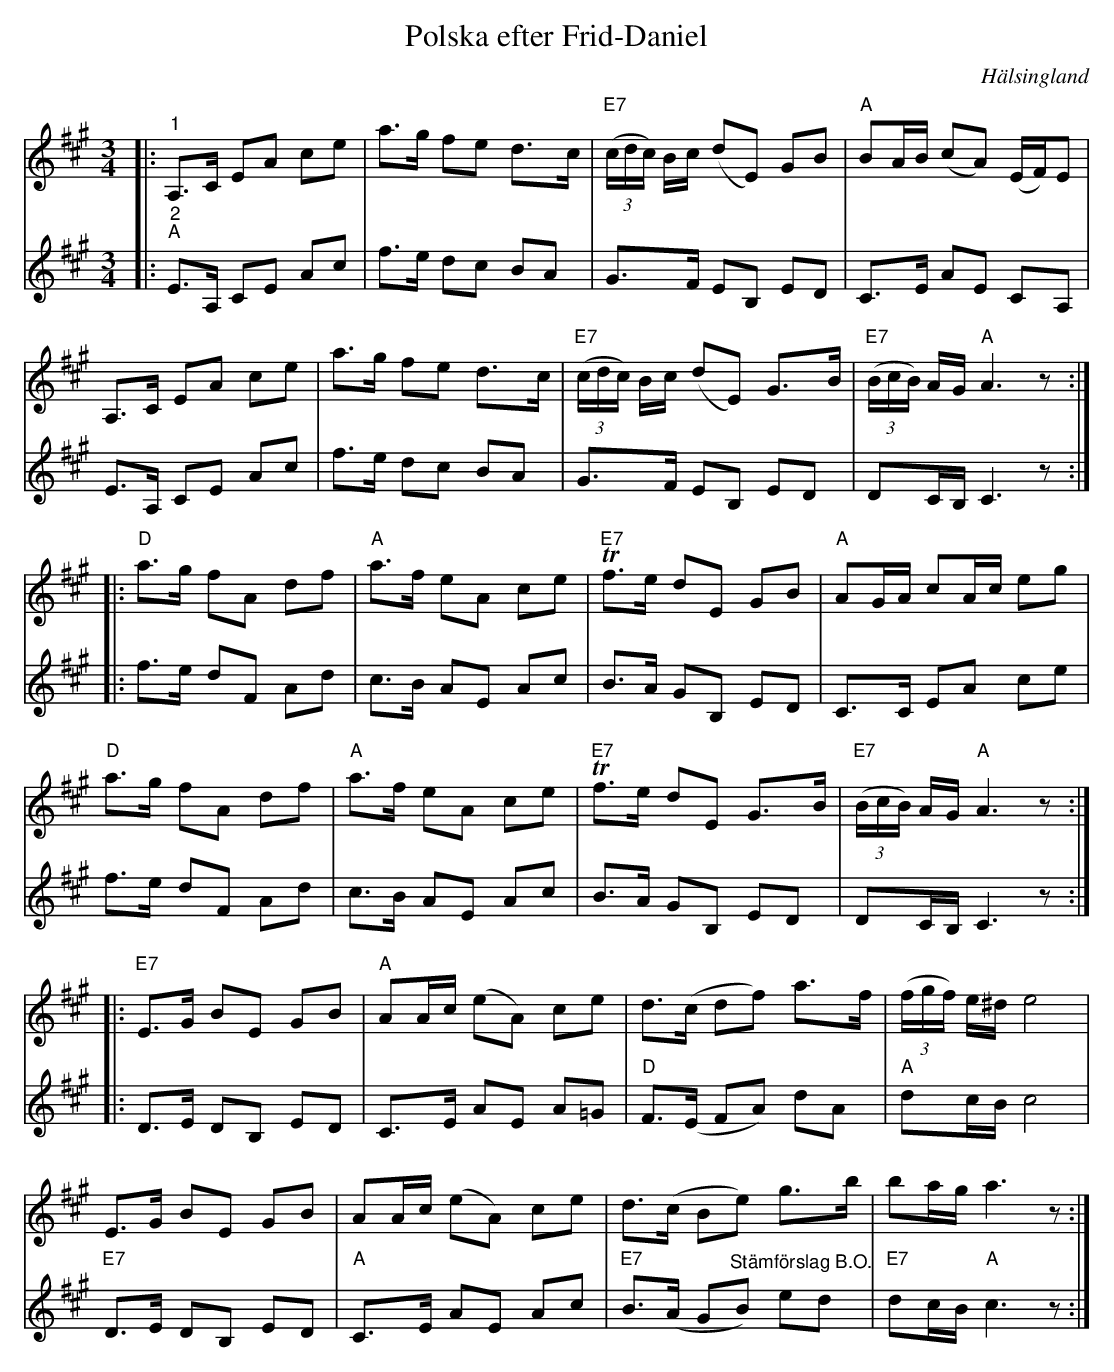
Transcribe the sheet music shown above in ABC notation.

X:1
T:Polska efter Frid-Daniel
O:Hälsingland
L:1/8
M:3/4
K:A
V:1
|:"^1" A,>C EA ce | a>g fe d>c |"E7" (3(c/d/c/) B/c/ (dE) GB |"A" BA/B/ (cA) (E/F/)E |
A,>C EA ce | a>g fe d>c |"E7" (3(c/d/c/) B/c/ (dE) G>B |"E7" (3(B/c/B/) A/G/"A" A3 z ::
"D" a>g fA df |"A" a>f eA ce |T"E7" f>e dE GB |"A" AG/A/ cA/c/ eg |
"D" a>g fA df | "A" a>f eA ce |T"E7" f>e dE G>B |"E7" (3(B/c/B/) A/G/"A" A3 z ::
"E7" E>G BE GB | "A" AA/c/ (eA) ce | d>(c df) a>f | (3(f/g/f/) e/^d/ e4 |
 E>G BE GB | AA/c/ (eA) ce | d>(c Be) g>b | ba/g/ a3 z :|
V:2
|:"^2""A" E>A, CE Ac | f>e dc BA | G>F EB, ED | C>E AE CA, |
E>A, CE Ac | f>e dc BA | G>F EB, ED | DC/B,/ C3 z ::
f>e dF Ad | c>B AE Ac | B>A GB, ED | C>C EA ce |
 f>e dF Ad | c>B AE Ac | B>A GB, ED | DC/B,/ C3 z ::
D>E DB, ED | C>E AE A=G |"D" F>(E FA) dA | "A" dc/B/ c4 |
"E7" D>E DB, ED |"A" C>E AE Ac |"E7" B>(A G"^Stämförslag B.O."B) ed |"E7" dc/B/"A" c3 z :|
